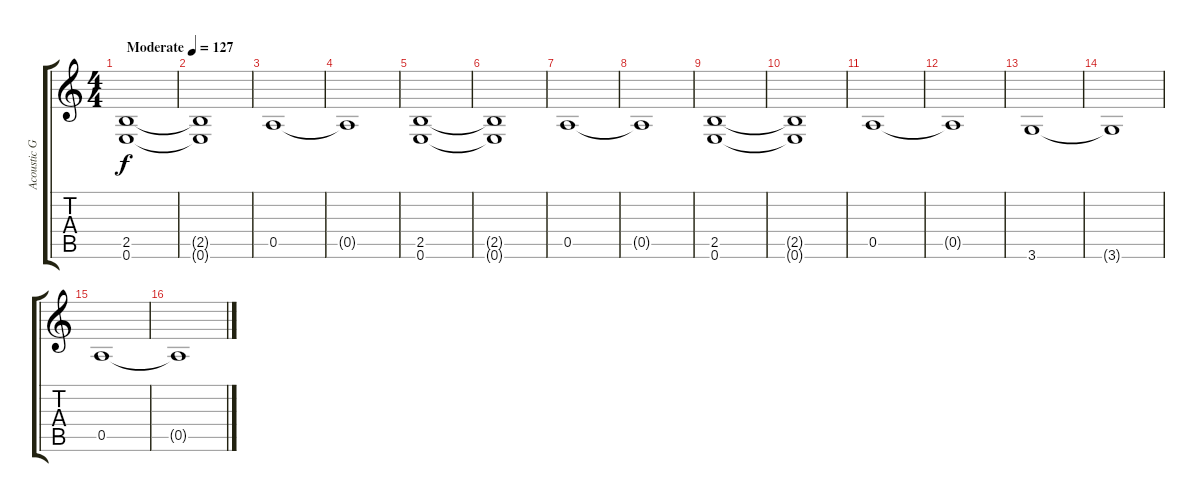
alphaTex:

\track ("Acoustic Guitar" "Acoustic G") {instrument acousticguitarsteel}
\staff {score tabs}
\tuning (E4 B3 G3 D3 A2 E2) {hide}
\ts (4 4)
\tempo (127 "Moderate")
\clef g2
\ks c
(2.5 0.6).1{dy f instrument acousticguitarsteel} |
(2.5{t} 0.6{t}).1 |
0.5.1 |
0.5{t}.1 |
(2.5 0.6).1 |
(2.5{t} 0.6{t}).1 |
0.5.1 |
0.5{t}.1 |
(2.5 0.6).1 |
(2.5{t} 0.6{t}).1 |
0.5.1 |
0.5{t}.1 |
3.6.1 |
3.6{t}.1 |
0.5.1 |
0.5{t}.1
